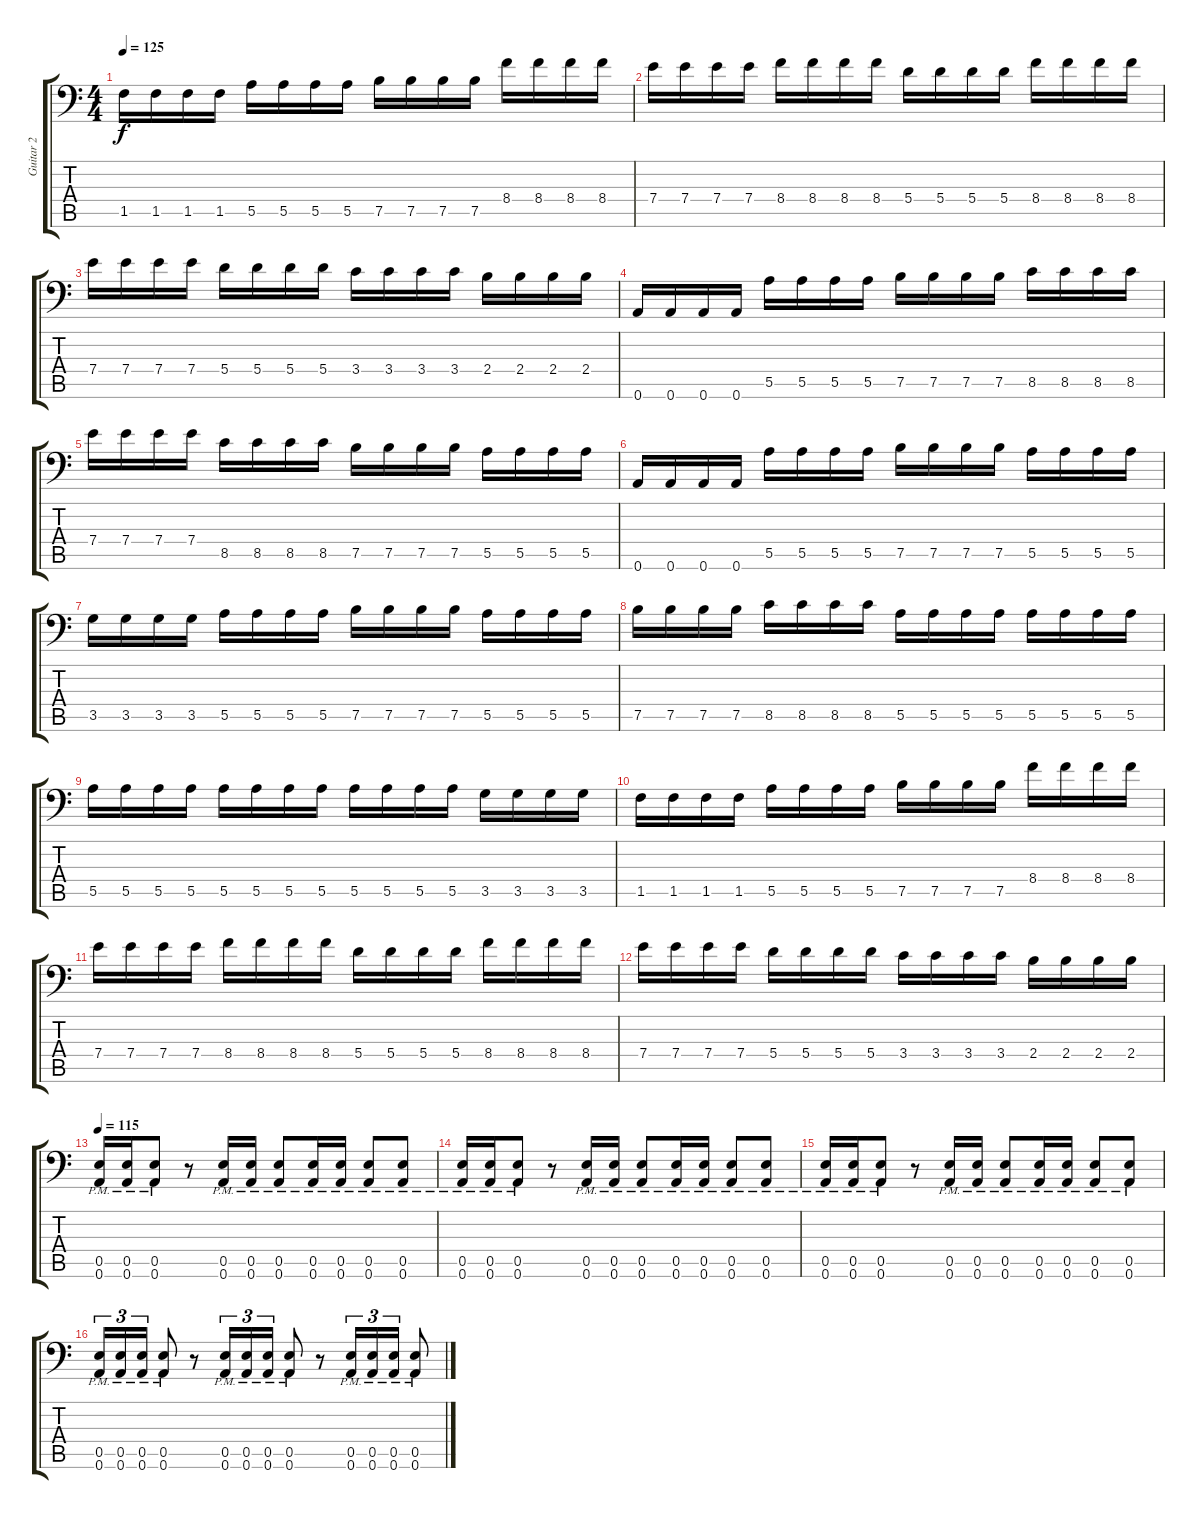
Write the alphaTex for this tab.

\track ("Guitar 2" "Guitar 2") {instrument distortionguitar}
\staff {score tabs}
\tuning (B3 Gb3 D3 A2 E2 A1) {hide}
\ts (4 4)
\tempo 125
\clef f4
\ks c
1.5.16{dy f} 1.5.16 1.5.16 1.5.16 5.5.16 5.5.16 5.5.16 5.5.16 7.5.16 7.5.16 7.5.16 7.5.16 8.4.16 8.4.16 8.4.16 8.4.16 |
7.4.16 7.4.16 7.4.16 7.4.16 8.4.16 8.4.16 8.4.16 8.4.16 5.4.16 5.4.16 5.4.16 5.4.16 8.4.16 8.4.16 8.4.16 8.4.16 |
7.4.16 7.4.16 7.4.16 7.4.16 5.4.16 5.4.16 5.4.16 5.4.16 3.4.16 3.4.16 3.4.16 3.4.16 2.4.16 2.4.16 2.4.16 2.4.16 |
0.6.16 0.6.16 0.6.16 0.6.16 5.5.16 5.5.16 5.5.16 5.5.16 7.5.16 7.5.16 7.5.16 7.5.16 8.5.16 8.5.16 8.5.16 8.5.16 |
7.4.16 7.4.16 7.4.16 7.4.16 8.5.16 8.5.16 8.5.16 8.5.16 7.5.16 7.5.16 7.5.16 7.5.16 5.5.16 5.5.16 5.5.16 5.5.16 |
0.6.16 0.6.16 0.6.16 0.6.16 5.5.16 5.5.16 5.5.16 5.5.16 7.5.16 7.5.16 7.5.16 7.5.16 5.5.16 5.5.16 5.5.16 5.5.16 |
3.5.16 3.5.16 3.5.16 3.5.16 5.5.16 5.5.16 5.5.16 5.5.16 7.5.16 7.5.16 7.5.16 7.5.16 5.5.16 5.5.16 5.5.16 5.5.16 |
7.5.16 7.5.16 7.5.16 7.5.16 8.5.16 8.5.16 8.5.16 8.5.16 5.5.16 5.5.16 5.5.16 5.5.16 5.5.16 5.5.16 5.5.16 5.5.16 |
5.5.16 5.5.16 5.5.16 5.5.16 5.5.16 5.5.16 5.5.16 5.5.16 5.5.16 5.5.16 5.5.16 5.5.16 3.5.16 3.5.16 3.5.16 3.5.16 |
1.5.16 1.5.16 1.5.16 1.5.16 5.5.16 5.5.16 5.5.16 5.5.16 7.5.16 7.5.16 7.5.16 7.5.16 8.4.16 8.4.16 8.4.16 8.4.16 |
7.4.16 7.4.16 7.4.16 7.4.16 8.4.16 8.4.16 8.4.16 8.4.16 5.4.16 5.4.16 5.4.16 5.4.16 8.4.16 8.4.16 8.4.16 8.4.16 |
7.4.16 7.4.16 7.4.16 7.4.16 5.4.16 5.4.16 5.4.16 5.4.16 3.4.16 3.4.16 3.4.16 3.4.16 2.4.16 2.4.16 2.4.16 2.4.16 |
\tempo 115
(0.5{pm} 0.6{pm}).16{volume 12} (0.5{pm} 0.6{pm}).16 (0.5{pm} 0.6{pm}).8 r.8 (0.5{pm} 0.6{pm}).16 (0.5{pm} 0.6{pm}).16 (0.5{pm} 0.6{pm}).8 (0.5{pm} 0.6{pm}).16 (0.5{pm} 0.6{pm}).16 (0.5{pm} 0.6{pm}).8 (0.5{pm} 0.6{pm}).8 |
(0.5{pm} 0.6{pm}).16 (0.5{pm} 0.6{pm}).16 (0.5{pm} 0.6{pm}).8 r.8 (0.5{pm} 0.6{pm}).16 (0.5{pm} 0.6{pm}).16 (0.5{pm} 0.6{pm}).8 (0.5{pm} 0.6{pm}).16 (0.5{pm} 0.6{pm}).16 (0.5{pm} 0.6{pm}).8 (0.5{pm} 0.6{pm}).8 |
(0.5{pm} 0.6{pm}).16 (0.5{pm} 0.6{pm}).16 (0.5{pm} 0.6{pm}).8 r.8 (0.5{pm} 0.6{pm}).16 (0.5{pm} 0.6{pm}).16 (0.5{pm} 0.6{pm}).8 (0.5{pm} 0.6{pm}).16 (0.5{pm} 0.6{pm}).16 (0.5{pm} 0.6{pm}).8 (0.5{pm} 0.6{pm}).8 |
(0.5{pm} 0.6{pm}).16{tu (3 2)} (0.5{pm} 0.6{pm}).16{tu (3 2)} (0.5{pm} 0.6{pm}).16{tu (3 2)} (0.5{pm} 0.6{pm}).8 r.8 (0.5{pm} 0.6{pm}).16{tu (3 2)} (0.5{pm} 0.6{pm}).16{tu (3 2)} (0.5{pm} 0.6{pm}).16{tu (3 2)} (0.5{pm} 0.6{pm}).8 r.8 (0.5{pm} 0.6{pm}).16{tu (3 2)} (0.5{pm} 0.6{pm}).16{tu (3 2)} (0.5{pm} 0.6{pm}).16{tu (3 2)} (0.5{pm} 0.6{pm}).8
